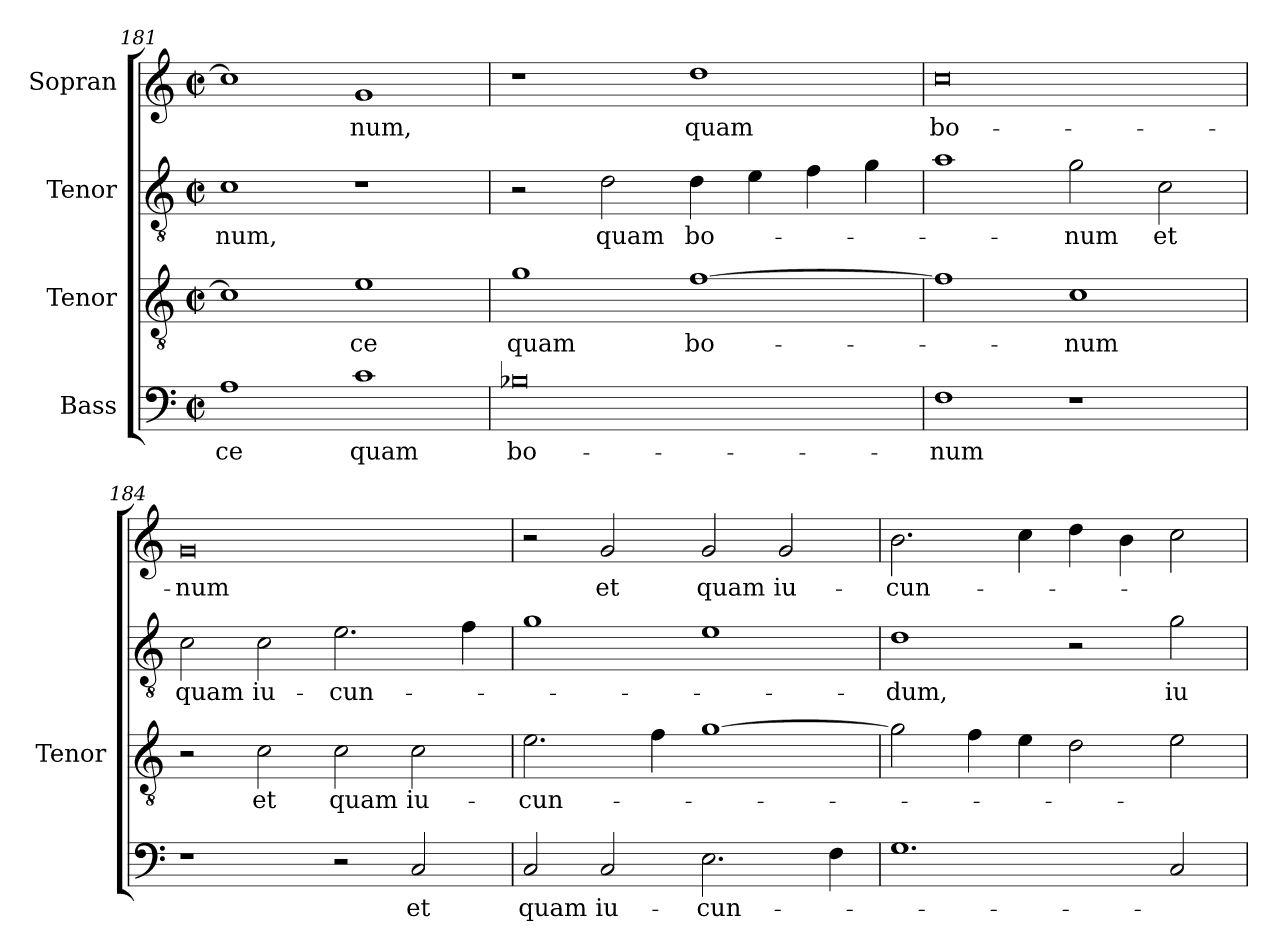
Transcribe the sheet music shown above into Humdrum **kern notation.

**kern	**text	**kern	**text	**kern	**text	**kern	**text
*part4	*part4	*part3	*part3	*part2	*part2	*part1	*part1
*staff4	*staff4	*staff3	*staff3	*staff2	*staff2	*staff1	*staff1
*I"Bass	*	*I"Tenor	*	*I"Tenor	*	*I"Sopran	*
*	*	*I'Tenor	*	*	*	*	*
*clefF4	*	*clefGv2	*	*clefGv2	*	*clefG2	*
*	*	*ITrd7c12	*	*ITrd7c12	*	*	*
*k[]	*	*k[]	*	*k[]	*	*k[]	*
*M2/2	*	*M2/2	*	*M2/2	*	*M2/2	*
*met(c|)	*	*met(c|)	*	*met(c|)	*	*met(c|)	*
=181	=181	=181	=181	=181	=181	=181	=181
!	!LO:LY:b:color=#000000	!	!	!	!	!	!
!	!	!	!	!	!LO:LY:b:color=#000000	!	!
1Ai	-ce	1Ci]	.	1Ci	-num,	1cci]	.
!	!LO:LY:b:color=#000000	!	!	!	!	!	!
!	!	!	!LO:LY:b:color=#000000	!	!	!	!
!	!	!	!	!	!	!	!LO:LY:b:color=#000000
1ci	quam	1Ei	-ce	1r	.	1gi	-num,
=182	=182	=182	=182	=182	=182	=182	=182
!	!LO:LY:b:color=#000000	!	!	!	!	!	!
!	!	!	!LO:LY:b:color=#000000	!	!	!	!
0B-Xi	bo-	1Gi	quam	2r	.	1r	.
!	!	!	!	!	!LO:LY:b:color=#000000	!	!
.	.	.	.	2Di\	quam	.	.
!	!	!	!LO:LY:b:color=#000000	!	!	!	!
!	!	!	!	!	!LO:LY:b:color=#000000	!	!
!	!	!	!	!	!	!	!LO:LY:b:color=#000000
.	.	[>1Fi	bo-	4Di\	bo-	1ddi	quam
.	.	.	.	4Ei\	.	.	.
.	.	.	.	4Fi\	.	.	.
.	.	.	.	4Gi\	.	.	.
=183	=183	=183	=183	=183	=183	=183	=183
!	!LO:LY:b:color=#000000	!	!	!	!	!	!
!	!	!	!	!	!	!	!LO:LY:b:color=#000000
1Fi	-num	1Fi]	.	1Ai	.	0cci	bo-
!	!	!	!LO:LY:b:color=#000000	!	!	!	!
!	!	!	!	!	!LO:LY:b:color=#000000	!	!
1r	.	1Ci	-num	2Gi\	-num	.	.
!	!	!	!	!	!LO:LY:b:color=#000000	!	!
.	.	.	.	2Ci\	et	.	.
!!LO:LB:g=z
=184	=184	=184	=184	=184	=184	=184	=184
!	!	!	!	!	!LO:LY:b:color=#000000	!	!
!	!	!	!	!	!	!	!LO:LY:b:color=#000000
1r	.	2r	.	2Ci\	quam	0gi	-num
!	!	!	!LO:LY:b:color=#000000	!	!	!	!
!	!	!	!	!	!LO:LY:b:color=#000000	!	!
.	.	2Ci\	et	2Ci\	iu-	.	.
!	!	!	!LO:LY:b:color=#000000	!	!	!	!
!	!	!	!	!	!LO:LY:b:color=#000000	!	!
2r	.	2Ci\	quam	2.Ei\	-cun-	.	.
!	!LO:LY:b:color=#000000	!	!	!	!	!	!
!	!	!	!LO:LY:b:color=#000000	!	!	!	!
2Ci/	et	2Ci\	iu-	.	.	.	.
.	.	.	.	4Fi\	.	.	.
=185	=185	=185	=185	=185	=185	=185	=185
!	!LO:LY:b:color=#000000	!	!	!	!	!	!
!	!	!	!LO:LY:b:color=#000000	!	!	!	!
2Ci/	quam	2.Ei\	-cun-	1Gi	.	2r	.
!	!LO:LY:b:color=#000000	!	!	!	!	!	!
!	!	!	!	!	!	!	!LO:LY:b:color=#000000
2Ci/	iu-	.	.	.	.	2gi/	et
.	.	4Fi\	.	.	.	.	.
!	!LO:LY:b:color=#000000	!	!	!	!	!	!
!	!	!	!	!	!	!	!LO:LY:b:color=#000000
2.Ei\	-cun-	[>1Gi	.	1Ei	.	2gi/	quam
!	!	!	!	!	!	!	!LO:LY:b:color=#000000
.	.	.	.	.	.	2gi/	iu-
4Fi\	.	.	.	.	.	.	.
=186	=186	=186	=186	=186	=186	=186	=186
!	!	!	!	!	!LO:LY:b:color=#000000	!	!
!	!	!	!	!	!	!	!LO:LY:b:color=#000000
1.Gi	.	2Gi\]	.	1Di	-dum,	2.bi\	-cun-
.	.	4Fi\	.	.	.	.	.
.	.	4Ei\	.	.	.	4cci\	.
.	.	2Di\	.	2r	.	4ddi\	.
.	.	.	.	.	.	4bi\	.
!	!	!	!	!	!LO:LY:b:color=#000000	!	!
2Ci/	.	2Ei\	.	2Gi\	iu-	2cci\	.
=	=	=	=	=	=	=	=
*-	*-	*-	*-	*-	*-	*-	*-
